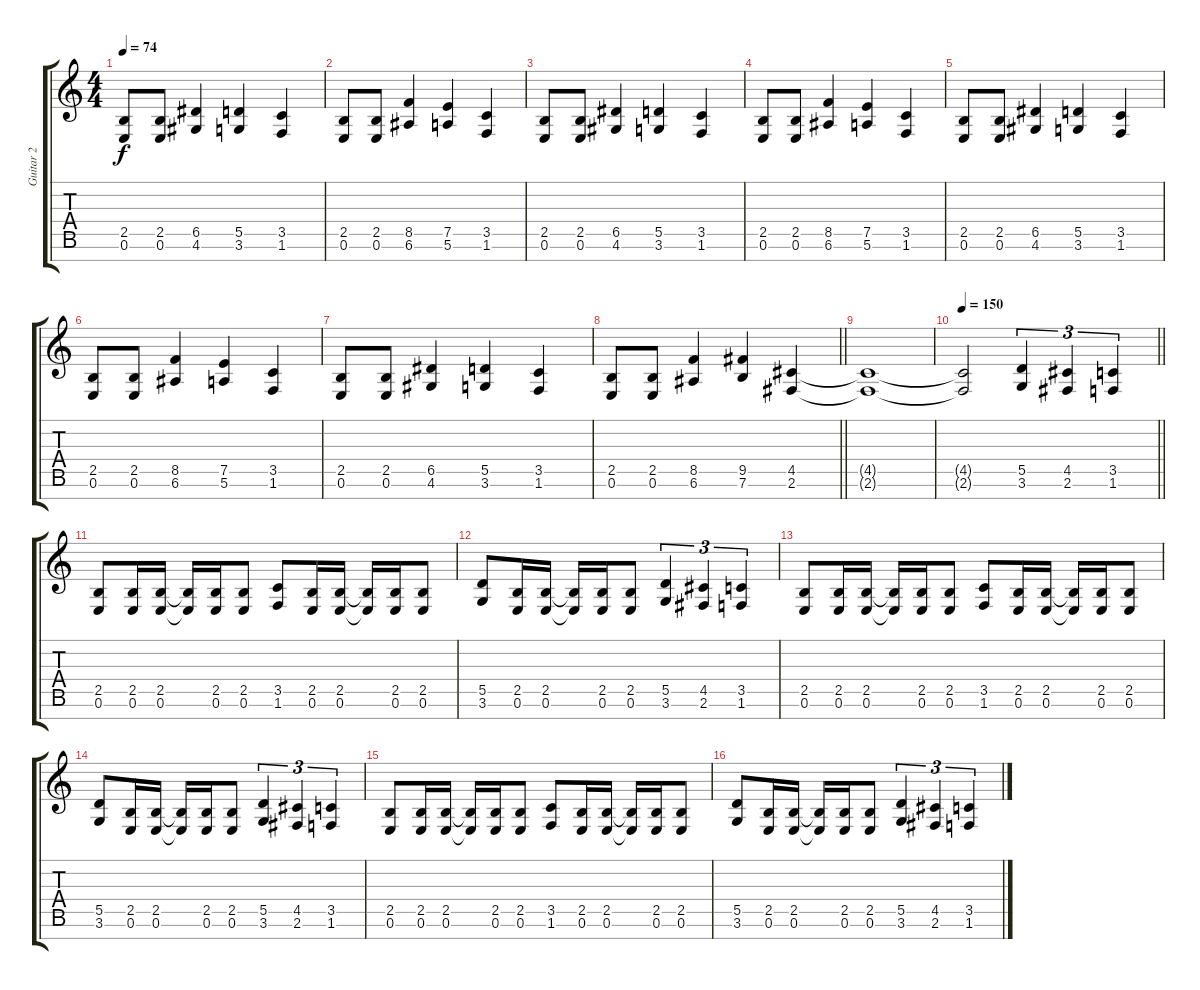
\track ("Guitar 2" "Guitar 2") {instrument distortionguitar}
\staff {score tabs}
\tuning (E4 B3 G3 D3 A2 E2 B1) {hide}
\ts (4 4)
\tempo 74
\clef g2
\ks c
(2.5 0.6).8{dy f} (2.5 0.6).8 (6.5 4.6).4 (5.5 3.6).4 (3.5 1.6).4 |
(2.5 0.6).8 (2.5 0.6).8 (8.5 6.6).4 (7.5 5.6).4 (3.5 1.6).4 |
(2.5 0.6).8 (2.5 0.6).8 (6.5 4.6).4 (5.5 3.6).4 (3.5 1.6).4 |
(2.5 0.6).8 (2.5 0.6).8 (8.5 6.6).4 (7.5 5.6).4 (3.5 1.6).4 |
(2.5 0.6).8 (2.5 0.6).8 (6.5 4.6).4 (5.5 3.6).4 (3.5 1.6).4 |
(2.5 0.6).8 (2.5 0.6).8 (8.5 6.6).4 (7.5 5.6).4 (3.5 1.6).4 |
(2.5 0.6).8 (2.5 0.6).8 (6.5 4.6).4 (5.5 3.6).4 (3.5 1.6).4 |
\barLineRight lightlight
(2.5 0.6).8 (2.5 0.6).8 (8.5 6.6).4 (9.5 7.6).4 (4.5 2.6).4 |
(4.5{t} 2.6{t}).1 |
\tempo 150
\barLineRight lightlight
(4.5{t} 2.6{t}).2 (5.5 3.6).4{tu (3 2)} (4.5 2.6).4{tu (3 2)} (3.5 1.6).4{tu (3 2)} |
(2.5 0.6).8 (2.5 0.6).16 (2.5 0.6).16 (2.5{t} 0.6{t}).16 (2.5 0.6).16 (2.5 0.6).8 (3.5 1.6).8 (2.5 0.6).16 (2.5 0.6).16 (2.5{t} 0.6{t}).16 (2.5 0.6).16 (2.5 0.6).8 |
(5.5 3.6).8 (2.5 0.6).16 (2.5 0.6).16 (2.5{t} 0.6{t}).16 (2.5 0.6).16 (2.5 0.6).8 (5.5 3.6).4{tu (3 2)} (4.5 2.6).4{tu (3 2)} (3.5 1.6).4{tu (3 2)} |
(2.5 0.6).8 (2.5 0.6).16 (2.5 0.6).16 (2.5{t} 0.6{t}).16 (2.5 0.6).16 (2.5 0.6).8 (3.5 1.6).8 (2.5 0.6).16 (2.5 0.6).16 (2.5{t} 0.6{t}).16 (2.5 0.6).16 (2.5 0.6).8 |
(5.5 3.6).8 (2.5 0.6).16 (2.5 0.6).16 (2.5{t} 0.6{t}).16 (2.5 0.6).16 (2.5 0.6).8 (5.5 3.6).4{tu (3 2)} (4.5 2.6).4{tu (3 2)} (3.5 1.6).4{tu (3 2)} |
(2.5 0.6).8 (2.5 0.6).16 (2.5 0.6).16 (2.5{t} 0.6{t}).16 (2.5 0.6).16 (2.5 0.6).8 (3.5 1.6).8 (2.5 0.6).16 (2.5 0.6).16 (2.5{t} 0.6{t}).16 (2.5 0.6).16 (2.5 0.6).8 |
(5.5 3.6).8 (2.5 0.6).16 (2.5 0.6).16 (2.5{t} 0.6{t}).16 (2.5 0.6).16 (2.5 0.6).8 (5.5 3.6).4{tu (3 2)} (4.5 2.6).4{tu (3 2)} (3.5 1.6).4{tu (3 2)}
